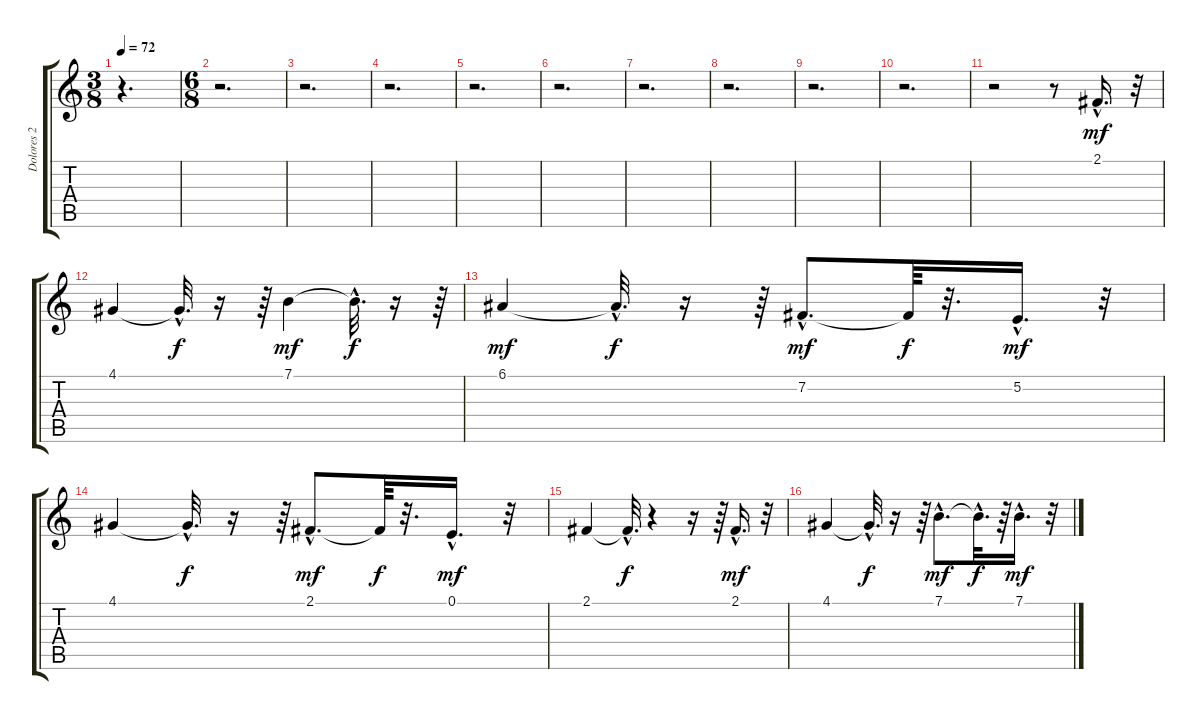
\track ("Dolores 2" "Dolores 2") {instrument pad3polysynth}
\staff {score tabs}
\tuning (E4 B3 G3 D3 A2 E2) {hide}
\ts (3 8)
\tempo 72
\clef g2
\ks c
r.4{d dy mf instrument pad3polysynth} |
\ts (6 8)
r.2{d} |
r.2{d} |
r.2{d} |
r.2{d} |
r.2{d} |
r.2{d} |
r.2{d} |
r.2{d} |
r.2{d} |
r.2 r.8 2.1{hac}.16{d} r.32 |
4.1.4 4.1{hac t}.32{d dy f} r.16 r.64 7.1.4{dy mf} 7.1{hac t}.32{d dy f} r.16 r.64 |
6.1.4{dy mf} 6.1{hac t}.32{d dy f} r.16 r.64 7.2{hac}.8{d dy mf} 7.2{t}.64{dy f} r.32{d} 5.2{hac}.16{d dy mf} r.32 |
4.1.4 4.1{hac t}.32{d dy f} r.16 r.64 2.1{hac}.8{d dy mf} 2.1{t}.64{dy f} r.32{d} 0.1{hac}.16{d dy mf} r.32 |
2.1.4 2.1{hac t}.32{d dy f} r.4 r.16 r.64 2.1{hac}.16{d dy mf} r.32 |
4.1.4 4.1{hac t}.32{d dy f} r.16 r.64 7.1{hac}.8{d dy mf} 7.1{hac t}.32{d dy f} r.64 7.1{hac}.16{d dy mf} r.32
